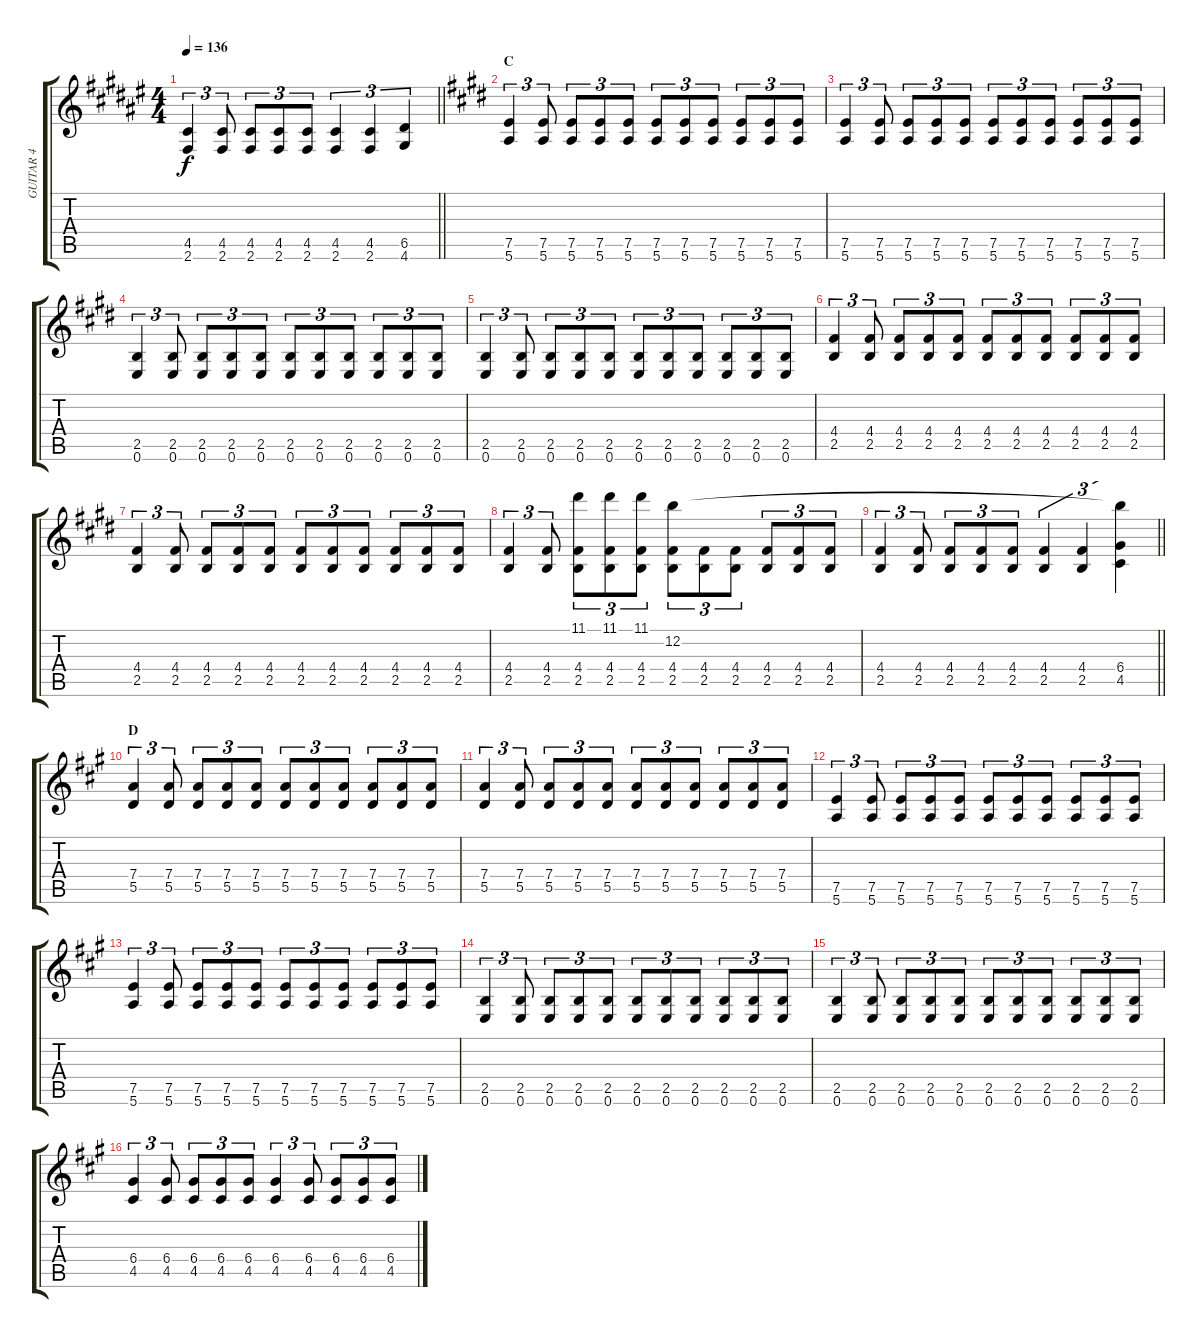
\track ("GUITAR 4" "GUITAR 4") {instrument distortionguitar}
\staff {score tabs}
\tuning (E4 B3 G3 D3 A2 E2) {hide}
\ts (4 4)
\tempo 136
\clef g2
\barLineRight lightlight
\ks f#
(4.5 2.6).4{tu (3 2) dy f} (4.5 2.6).8{tu (3 2)} (4.5 2.6).8{tu (3 2)} (4.5 2.6).8{tu (3 2)} (4.5 2.6).8{tu (3 2)} (4.5 2.6).4{tu (3 2)} (4.5 2.6).4{tu (3 2)} (6.5 4.6).4{tu (3 2)} |
\section ("" "C")
\ks e
(7.5 5.6).4{tu (3 2)} (7.5 5.6).8{tu (3 2)} (7.5 5.6).8{tu (3 2)} (7.5 5.6).8{tu (3 2)} (7.5 5.6).8{tu (3 2)} (7.5 5.6).8{tu (3 2)} (7.5 5.6).8{tu (3 2)} (7.5 5.6).8{tu (3 2)} (7.5 5.6).8{tu (3 2)} (7.5 5.6).8{tu (3 2)} (7.5 5.6).8{tu (3 2)} |
(7.5 5.6).4{tu (3 2)} (7.5 5.6).8{tu (3 2)} (7.5 5.6).8{tu (3 2)} (7.5 5.6).8{tu (3 2)} (7.5 5.6).8{tu (3 2)} (7.5 5.6).8{tu (3 2)} (7.5 5.6).8{tu (3 2)} (7.5 5.6).8{tu (3 2)} (7.5 5.6).8{tu (3 2)} (7.5 5.6).8{tu (3 2)} (7.5 5.6).8{tu (3 2)} |
(2.5 0.6).4{tu (3 2)} (2.5 0.6).8{tu (3 2)} (2.5 0.6).8{tu (3 2)} (2.5 0.6).8{tu (3 2)} (2.5 0.6).8{tu (3 2)} (2.5 0.6).8{tu (3 2)} (2.5 0.6).8{tu (3 2)} (2.5 0.6).8{tu (3 2)} (2.5 0.6).8{tu (3 2)} (2.5 0.6).8{tu (3 2)} (2.5 0.6).8{tu (3 2)} |
(2.5 0.6).4{tu (3 2)} (2.5 0.6).8{tu (3 2)} (2.5 0.6).8{tu (3 2)} (2.5 0.6).8{tu (3 2)} (2.5 0.6).8{tu (3 2)} (2.5 0.6).8{tu (3 2)} (2.5 0.6).8{tu (3 2)} (2.5 0.6).8{tu (3 2)} (2.5 0.6).8{tu (3 2)} (2.5 0.6).8{tu (3 2)} (2.5 0.6).8{tu (3 2)} |
(4.4 2.5).4{tu (3 2)} (4.4 2.5).8{tu (3 2)} (4.4 2.5).8{tu (3 2)} (4.4 2.5).8{tu (3 2)} (4.4 2.5).8{tu (3 2)} (4.4 2.5).8{tu (3 2)} (4.4 2.5).8{tu (3 2)} (4.4 2.5).8{tu (3 2)} (4.4 2.5).8{tu (3 2)} (4.4 2.5).8{tu (3 2)} (4.4 2.5).8{tu (3 2)} |
(4.4 2.5).4{tu (3 2)} (4.4 2.5).8{tu (3 2)} (4.4 2.5).8{tu (3 2)} (4.4 2.5).8{tu (3 2)} (4.4 2.5).8{tu (3 2)} (4.4 2.5).8{tu (3 2)} (4.4 2.5).8{tu (3 2)} (4.4 2.5).8{tu (3 2)} (4.4 2.5).8{tu (3 2)} (4.4 2.5).8{tu (3 2)} (4.4 2.5).8{tu (3 2)} |
(4.4 2.5).4{tu (3 2)} (4.4 2.5).8{tu (3 2)} (11.1 4.4 2.5).8{tu (3 2)} (11.1 4.4 2.5).8{tu (3 2)} (11.1 4.4 2.5).8{tu (3 2)} (12.2 4.4 2.5).8{tu (3 2)} (4.4 2.5).8{tu (3 2)} (4.4 2.5).8{tu (3 2)} (4.4 2.5).8{tu (3 2)} (4.4 2.5).8{tu (3 2)} (4.4 2.5).8{tu (3 2)} |
\barLineRight lightlight
(4.4 2.5).4{tu (3 2)} (4.4 2.5).8{tu (3 2)} (4.4 2.5).8{tu (3 2)} (4.4 2.5).8{tu (3 2)} (4.4 2.5).8{tu (3 2)} (4.4 2.5).4{tu (3 2)} (4.4 2.5).4{tu (3 2)} (12.2{t} 6.4 4.5).4{tu (3 2)} |
\section ("" "D")
\ks a
(7.4 5.5).4{tu (3 2)} (7.4 5.5).8{tu (3 2)} (7.4 5.5).8{tu (3 2)} (7.4 5.5).8{tu (3 2)} (7.4 5.5).8{tu (3 2)} (7.4 5.5).8{tu (3 2)} (7.4 5.5).8{tu (3 2)} (7.4 5.5).8{tu (3 2)} (7.4 5.5).8{tu (3 2)} (7.4 5.5).8{tu (3 2)} (7.4 5.5).8{tu (3 2)} |
(7.4 5.5).4{tu (3 2)} (7.4 5.5).8{tu (3 2)} (7.4 5.5).8{tu (3 2)} (7.4 5.5).8{tu (3 2)} (7.4 5.5).8{tu (3 2)} (7.4 5.5).8{tu (3 2)} (7.4 5.5).8{tu (3 2)} (7.4 5.5).8{tu (3 2)} (7.4 5.5).8{tu (3 2)} (7.4 5.5).8{tu (3 2)} (7.4 5.5).8{tu (3 2)} |
(7.5 5.6).4{tu (3 2)} (7.5 5.6).8{tu (3 2)} (7.5 5.6).8{tu (3 2)} (7.5 5.6).8{tu (3 2)} (7.5 5.6).8{tu (3 2)} (7.5 5.6).8{tu (3 2)} (7.5 5.6).8{tu (3 2)} (7.5 5.6).8{tu (3 2)} (7.5 5.6).8{tu (3 2)} (7.5 5.6).8{tu (3 2)} (7.5 5.6).8{tu (3 2)} |
(7.5 5.6).4{tu (3 2)} (7.5 5.6).8{tu (3 2)} (7.5 5.6).8{tu (3 2)} (7.5 5.6).8{tu (3 2)} (7.5 5.6).8{tu (3 2)} (7.5 5.6).8{tu (3 2)} (7.5 5.6).8{tu (3 2)} (7.5 5.6).8{tu (3 2)} (7.5 5.6).8{tu (3 2)} (7.5 5.6).8{tu (3 2)} (7.5 5.6).8{tu (3 2)} |
(2.5 0.6).4{tu (3 2)} (2.5 0.6).8{tu (3 2)} (2.5 0.6).8{tu (3 2)} (2.5 0.6).8{tu (3 2)} (2.5 0.6).8{tu (3 2)} (2.5 0.6).8{tu (3 2)} (2.5 0.6).8{tu (3 2)} (2.5 0.6).8{tu (3 2)} (2.5 0.6).8{tu (3 2)} (2.5 0.6).8{tu (3 2)} (2.5 0.6).8{tu (3 2)} |
(2.5 0.6).4{tu (3 2)} (2.5 0.6).8{tu (3 2)} (2.5 0.6).8{tu (3 2)} (2.5 0.6).8{tu (3 2)} (2.5 0.6).8{tu (3 2)} (2.5 0.6).8{tu (3 2)} (2.5 0.6).8{tu (3 2)} (2.5 0.6).8{tu (3 2)} (2.5 0.6).8{tu (3 2)} (2.5 0.6).8{tu (3 2)} (2.5 0.6).8{tu (3 2)} |
(6.4 4.5).4{tu (3 2)} (6.4 4.5).8{tu (3 2)} (6.4 4.5).8{tu (3 2)} (6.4 4.5).8{tu (3 2)} (6.4 4.5).8{tu (3 2)} (6.4 4.5).4{tu (3 2)} (6.4 4.5).8{tu (3 2)} (6.4 4.5).8{tu (3 2)} (6.4 4.5).8{tu (3 2)} (6.4 4.5).8{tu (3 2)}
